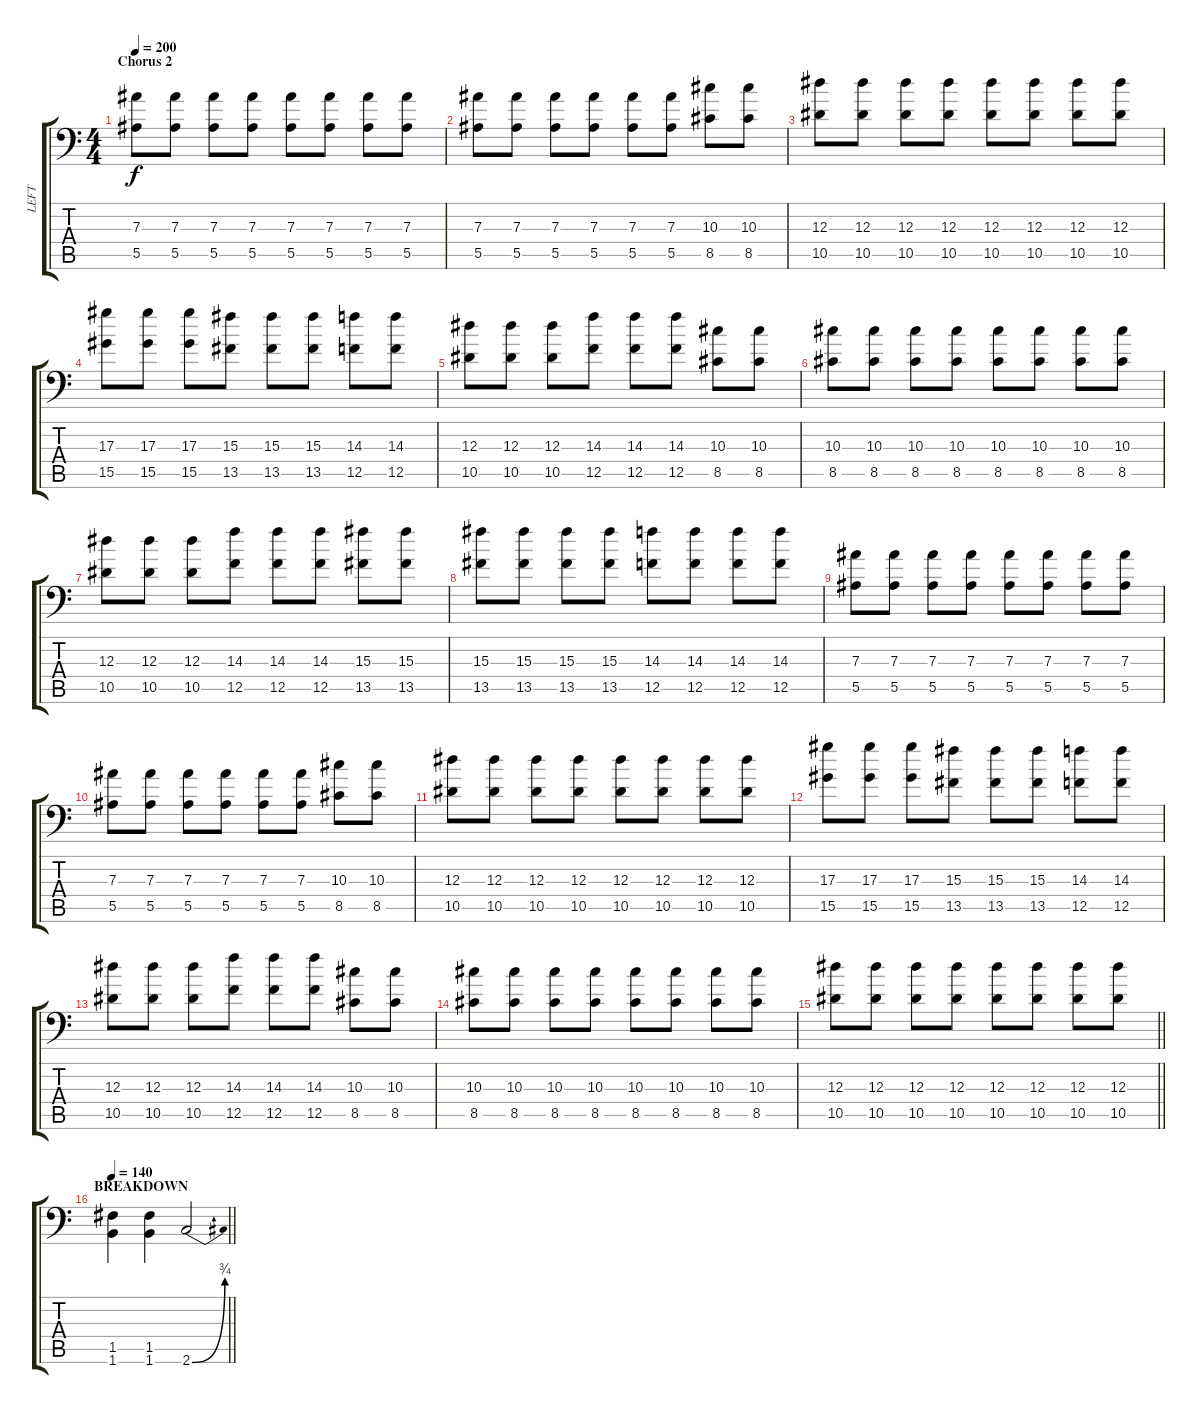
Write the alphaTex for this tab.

\track ("LEFT" "LEFT") {instrument overdrivenguitar}
\staff {score tabs}
\tuning (C4 G3 Eb3 Bb2 F2 Bb1) {hide}
\ts (4 4)
\section ("" "Chorus 2")
\tempo 200
\clef f4
\ks c
(7.3 5.5).8{dy f} (7.3 5.5).8 (7.3 5.5).8 (7.3 5.5).8 (7.3 5.5).8 (7.3 5.5).8 (7.3 5.5).8 (7.3 5.5).8 |
(7.3 5.5).8 (7.3 5.5).8 (7.3 5.5).8 (7.3 5.5).8 (7.3 5.5).8 (7.3 5.5).8 (10.3 8.5).8 (10.3 8.5).8 |
(12.3 10.5).8 (12.3 10.5).8 (12.3 10.5).8 (12.3 10.5).8 (12.3 10.5).8 (12.3 10.5).8 (12.3 10.5).8 (12.3 10.5).8 |
(17.3 15.5).8 (17.3 15.5).8 (17.3 15.5).8 (15.3 13.5).8 (15.3 13.5).8 (15.3 13.5).8 (14.3 12.5).8 (14.3 12.5).8 |
(12.3 10.5).8 (12.3 10.5).8 (12.3 10.5).8 (14.3 12.5).8 (14.3 12.5).8 (14.3 12.5).8 (10.3 8.5).8 (10.3 8.5).8 |
(10.3 8.5).8 (10.3 8.5).8 (10.3 8.5).8 (10.3 8.5).8 (10.3 8.5).8 (10.3 8.5).8 (10.3 8.5).8 (10.3 8.5).8 |
(12.3 10.5).8 (12.3 10.5).8 (12.3 10.5).8 (14.3 12.5).8 (14.3 12.5).8 (14.3 12.5).8 (15.3 13.5).8 (15.3 13.5).8 |
(15.3 13.5).8 (15.3 13.5).8 (15.3 13.5).8 (15.3 13.5).8 (14.3 12.5).8 (14.3 12.5).8 (14.3 12.5).8 (14.3 12.5).8 |
(7.3 5.5).8 (7.3 5.5).8 (7.3 5.5).8 (7.3 5.5).8 (7.3 5.5).8 (7.3 5.5).8 (7.3 5.5).8 (7.3 5.5).8 |
(7.3 5.5).8 (7.3 5.5).8 (7.3 5.5).8 (7.3 5.5).8 (7.3 5.5).8 (7.3 5.5).8 (10.3 8.5).8 (10.3 8.5).8 |
(12.3 10.5).8 (12.3 10.5).8 (12.3 10.5).8 (12.3 10.5).8 (12.3 10.5).8 (12.3 10.5).8 (12.3 10.5).8 (12.3 10.5).8 |
(17.3 15.5).8 (17.3 15.5).8 (17.3 15.5).8 (15.3 13.5).8 (15.3 13.5).8 (15.3 13.5).8 (14.3 12.5).8 (14.3 12.5).8 |
(12.3 10.5).8 (12.3 10.5).8 (12.3 10.5).8 (14.3 12.5).8 (14.3 12.5).8 (14.3 12.5).8 (10.3 8.5).8 (10.3 8.5).8 |
(10.3 8.5).8 (10.3 8.5).8 (10.3 8.5).8 (10.3 8.5).8 (10.3 8.5).8 (10.3 8.5).8 (10.3 8.5).8 (10.3 8.5).8 |
\barLineRight lightlight
(12.3 10.5).8 (12.3 10.5).8 (12.3 10.5).8 (12.3 10.5).8 (12.3 10.5).8 (12.3 10.5).8 (12.3 10.5).8 (12.3 10.5).8 |
\section ("" "BREAKDOWN")
\tempo 140
\barLineRight lightlight
(1.5 1.6).4 (1.5 1.6).4 2.6{be (bend 0 0 60 3)}.2
